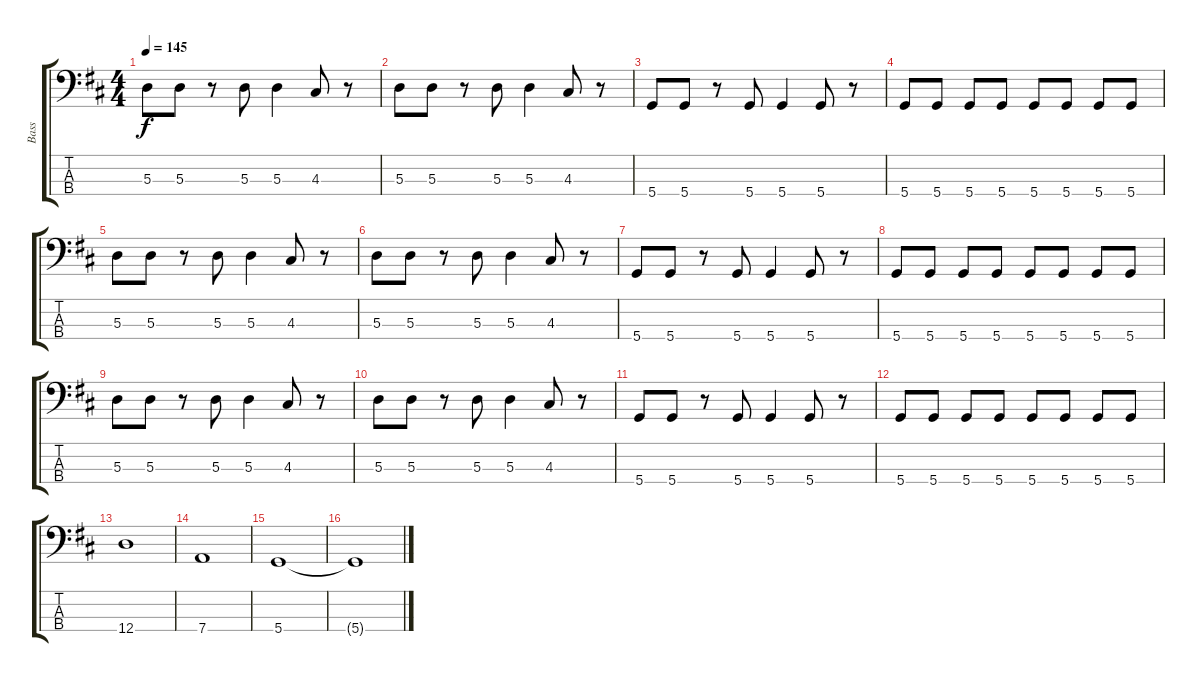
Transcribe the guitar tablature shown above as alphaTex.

\track ("Bass" "Bass") {instrument electricbassfinger}
\staff {score tabs}
\tuning (G2 D2 A1 D1) {hide}
\ts (4 4)
\tempo 145
\clef f4
\ks d
5.3.8{dy f} 5.3.8 r.8 5.3.8 5.3.4 4.3.8 r.8 |
5.3.8 5.3.8 r.8 5.3.8 5.3.4 4.3.8 r.8 |
5.4.8 5.4.8 r.8 5.4.8 5.4.4 5.4.8 r.8 |
5.4.8 5.4.8 5.4.8 5.4.8 5.4.8 5.4.8 5.4.8 5.4.8 |
5.3.8 5.3.8 r.8 5.3.8 5.3.4 4.3.8 r.8 |
5.3.8 5.3.8 r.8 5.3.8 5.3.4 4.3.8 r.8 |
5.4.8 5.4.8 r.8 5.4.8 5.4.4 5.4.8 r.8 |
5.4.8 5.4.8 5.4.8 5.4.8 5.4.8 5.4.8 5.4.8 5.4.8 |
5.3.8 5.3.8 r.8 5.3.8 5.3.4 4.3.8 r.8 |
5.3.8 5.3.8 r.8 5.3.8 5.3.4 4.3.8 r.8 |
5.4.8 5.4.8 r.8 5.4.8 5.4.4 5.4.8 r.8 |
5.4.8 5.4.8 5.4.8 5.4.8 5.4.8 5.4.8 5.4.8 5.4.8 |
12.4.1 |
7.4.1 |
5.4.1 |
5.4{ss t}.1
